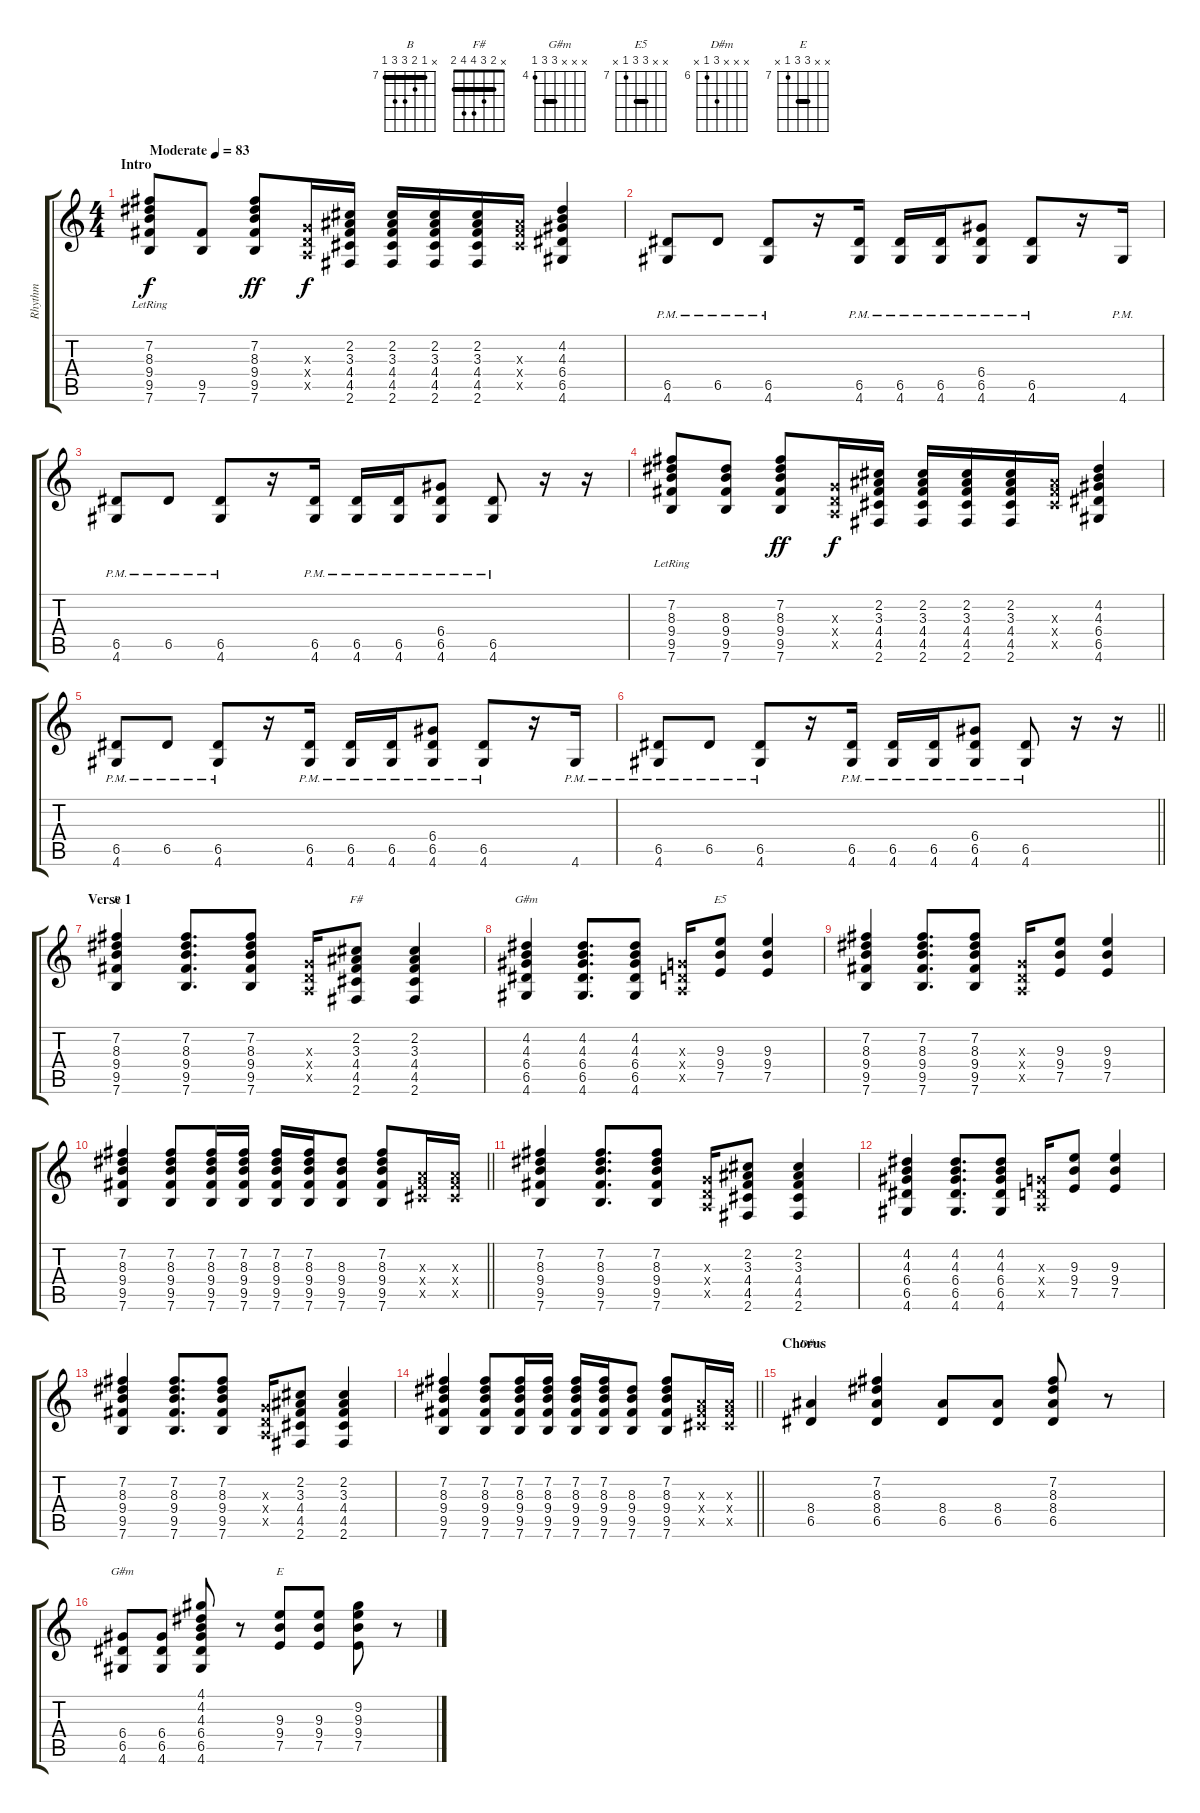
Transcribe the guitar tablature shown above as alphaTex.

\track ("Rhythm" "Rhythm") {instrument electricguitarjazz}
\staff {score tabs}
\tuning (E4 B3 G3 D3 A2 E2) {hide}
\chord ("B" x 7 8 9 9 7) {firstfret 7 barre 7}
\chord ("F#" x 2 3 4 4 2) {barre 2}
\chord ("G#m" x 4 4 6 6 4) {firstfret 4 barre 4}
\chord ("E5" x x 9 9 7 x) {firstfret 7 barre 9}
\chord ("D#m" x x x 8 6 x) {firstfret 6}
\chord ("G#m" x x x 6 6 4) {firstfret 4 barre 6}
\chord ("E" x x 9 9 7 x) {firstfret 7 barre 9}
\ts (4 4)
\section ("" "Intro")
\tempo (83 "Moderate")
\clef g2
\ks c
(7.2{lr} 8.3{lr} 9.4{lr} 9.5{lr} 7.6).8{dy f instrument electricguitarjazz} (9.5 7.6).8 (7.2 8.3 9.4 9.5 7.6).8{dy ff} (0.3{x} 0.4{x} 0.5{x}).16{dy f} (2.2 3.3 4.4 4.5 2.6).16 (2.2 3.3 4.4 4.5 2.6).16 (2.2 3.3 4.4 4.5 2.6).16 (2.2 3.3 4.4 4.5 2.6).16 (3.3{x} 4.4{x} 4.5{x}).16 (4.2 4.3 6.4 6.5 4.6).4 |
(6.5{pm} 4.6{pm}).8 6.5{pm}.8 (6.5{pm} 4.6{pm}).8 r.16 (6.5{pm} 4.6{pm}).16 (6.5{pm} 4.6{pm}).16 (6.5{pm} 4.6{pm}).16 (6.4{pm} 6.5{pm} 4.6{pm}).8 (6.5{pm} 4.6{pm}).8 r.16 4.6{pm}.16 |
(6.5{pm} 4.6{pm}).8 6.5{pm}.8 (6.5{pm} 4.6{pm}).8 r.16 (6.5{pm} 4.6{pm}).16 (6.5{pm} 4.6{pm}).16 (6.5{pm} 4.6{pm}).16 (6.4{pm} 6.5{pm} 4.6{pm}).8 (6.5{pm} 4.6{pm}).8 r.16 r.16 |
(7.2{lr} 8.3{lr} 9.4{lr} 9.5{lr} 7.6).8 (8.3 9.4 9.5 7.6).8 (7.2 8.3 9.4 9.5 7.6).8{dy ff} (0.3{x} 0.4{x} 0.5{x}).16{dy f} (2.2 3.3 4.4 4.5 2.6).16 (2.2 3.3 4.4 4.5 2.6).16 (2.2 3.3 4.4 4.5 2.6).16 (2.2 3.3 4.4 4.5 2.6).16 (3.3{x} 4.4{x} 4.5{x}).16 (4.2 4.3 6.4 6.5 4.6).4 |
(6.5{pm} 4.6{pm}).8 6.5{pm}.8 (6.5{pm} 4.6{pm}).8 r.16 (6.5{pm} 4.6{pm}).16 (6.5{pm} 4.6{pm}).16 (6.5{pm} 4.6{pm}).16 (6.4{pm} 6.5{pm} 4.6{pm}).8 (6.5{pm} 4.6{pm}).8 r.16 4.6{pm}.16 |
\barLineRight lightlight
(6.5{pm} 4.6{pm}).8 6.5{pm}.8 (6.5{pm} 4.6{pm}).8 r.16 (6.5{pm} 4.6{pm}).16 (6.5{pm} 4.6{pm}).16 (6.5{pm} 4.6{pm}).16 (6.4{pm} 6.5{pm} 4.6{pm}).8 (6.5{pm} 4.6{pm}).8 r.16 r.16 |
\section ("" "Verse 1")
(7.2 8.3 9.4 9.5 7.6).4{ch "B"} (7.2 8.3 9.4 9.5 7.6).8{d} (7.2 8.3 9.4 9.5 7.6).8 (0.3{x} 0.4{x} 0.5{x}).16 (2.2 3.3 4.4 4.5 2.6).8{ch "F#"} (2.2 3.3 4.4 4.5 2.6).4 |
(4.2 4.3 6.4 6.5 4.6).4{ch "G#m"} (4.2 4.3 6.4 6.5 4.6).8{d} (4.2 4.3 6.4 6.5 4.6).8 (0.3{x} 0.4{x} 0.5{x}).16 (9.3 9.4 7.5).8{ch "E5"} (9.3 9.4 7.5).4 |
(7.2 8.3 9.4 9.5 7.6).4 (7.2 8.3 9.4 9.5 7.6).8{d} (7.2 8.3 9.4 9.5 7.6).8 (0.3{x} 0.4{x} 0.5{x}).16 (9.3 9.4 7.5).8 (9.3 9.4 7.5).4 |
\barLineRight lightlight
(7.2 8.3 9.4 9.5 7.6).4 (7.2 8.3 9.4 9.5 7.6).8 (7.2 8.3 9.4 9.5 7.6).16 (7.2 8.3 9.4 9.5 7.6).16 (7.2 8.3 9.4 9.5 7.6).16 (7.2 8.3 9.4 9.5 7.6).16 (8.3 9.4 9.5 7.6).8 (7.2 8.3 9.4 9.5 7.6).8 (2.3{x} 4.4{x} 4.5{x}).16 (2.3{x} 4.4{x} 4.5{x}).16 |
(7.2 8.3 9.4 9.5 7.6).4 (7.2 8.3 9.4 9.5 7.6).8{d} (7.2 8.3 9.4 9.5 7.6).8 (0.3{x} 0.4{x} 0.5{x}).16 (2.2 3.3 4.4 4.5 2.6).8 (2.2 3.3 4.4 4.5 2.6).4 |
(4.2 4.3 6.4 6.5 4.6).4 (4.2 4.3 6.4 6.5 4.6).8{d} (4.2 4.3 6.4 6.5 4.6).8 (0.3{x} 0.4{x} 0.5{x}).16 (9.3 9.4 7.5).8 (9.3 9.4 7.5).4 |
(7.2 8.3 9.4 9.5 7.6).4 (7.2 8.3 9.4 9.5 7.6).8{d} (7.2 8.3 9.4 9.5 7.6).8 (0.3{x} 0.4{x} 0.5{x}).16 (2.2 3.3 4.4 4.5 2.6).8 (2.2 3.3 4.4 4.5 2.6).4 |
\barLineRight lightlight
(7.2 8.3 9.4 9.5 7.6).4 (7.2 8.3 9.4 9.5 7.6).8 (7.2 8.3 9.4 9.5 7.6).16 (7.2 8.3 9.4 9.5 7.6).16 (7.2 8.3 9.4 9.5 7.6).16 (7.2 8.3 9.4 9.5 7.6).16 (8.3 9.4 9.5 7.6).8 (7.2 8.3 9.4 9.5 7.6).8 (2.3{x} 4.4{x} 4.5{x}).16 (2.3{x} 4.4{x} 4.5{x}).16 |
\section ("" "Chorus")
(8.4 6.5).4{ch "D#m"} (7.2 8.3 8.4 6.5).4 (8.4 6.5).8 (8.4 6.5).8 (7.2 8.3 8.4 6.5).8 r.8 |
(6.4 6.5 4.6).8{ch "G#m"} (6.4 6.5 4.6).8 (4.1 4.2 4.3 6.4 6.5 4.6).8 r.8 (9.3 9.4 7.5).8{ch "E"} (9.3 9.4 7.5).8 (9.2 9.3 9.4 7.5).8 r.8
